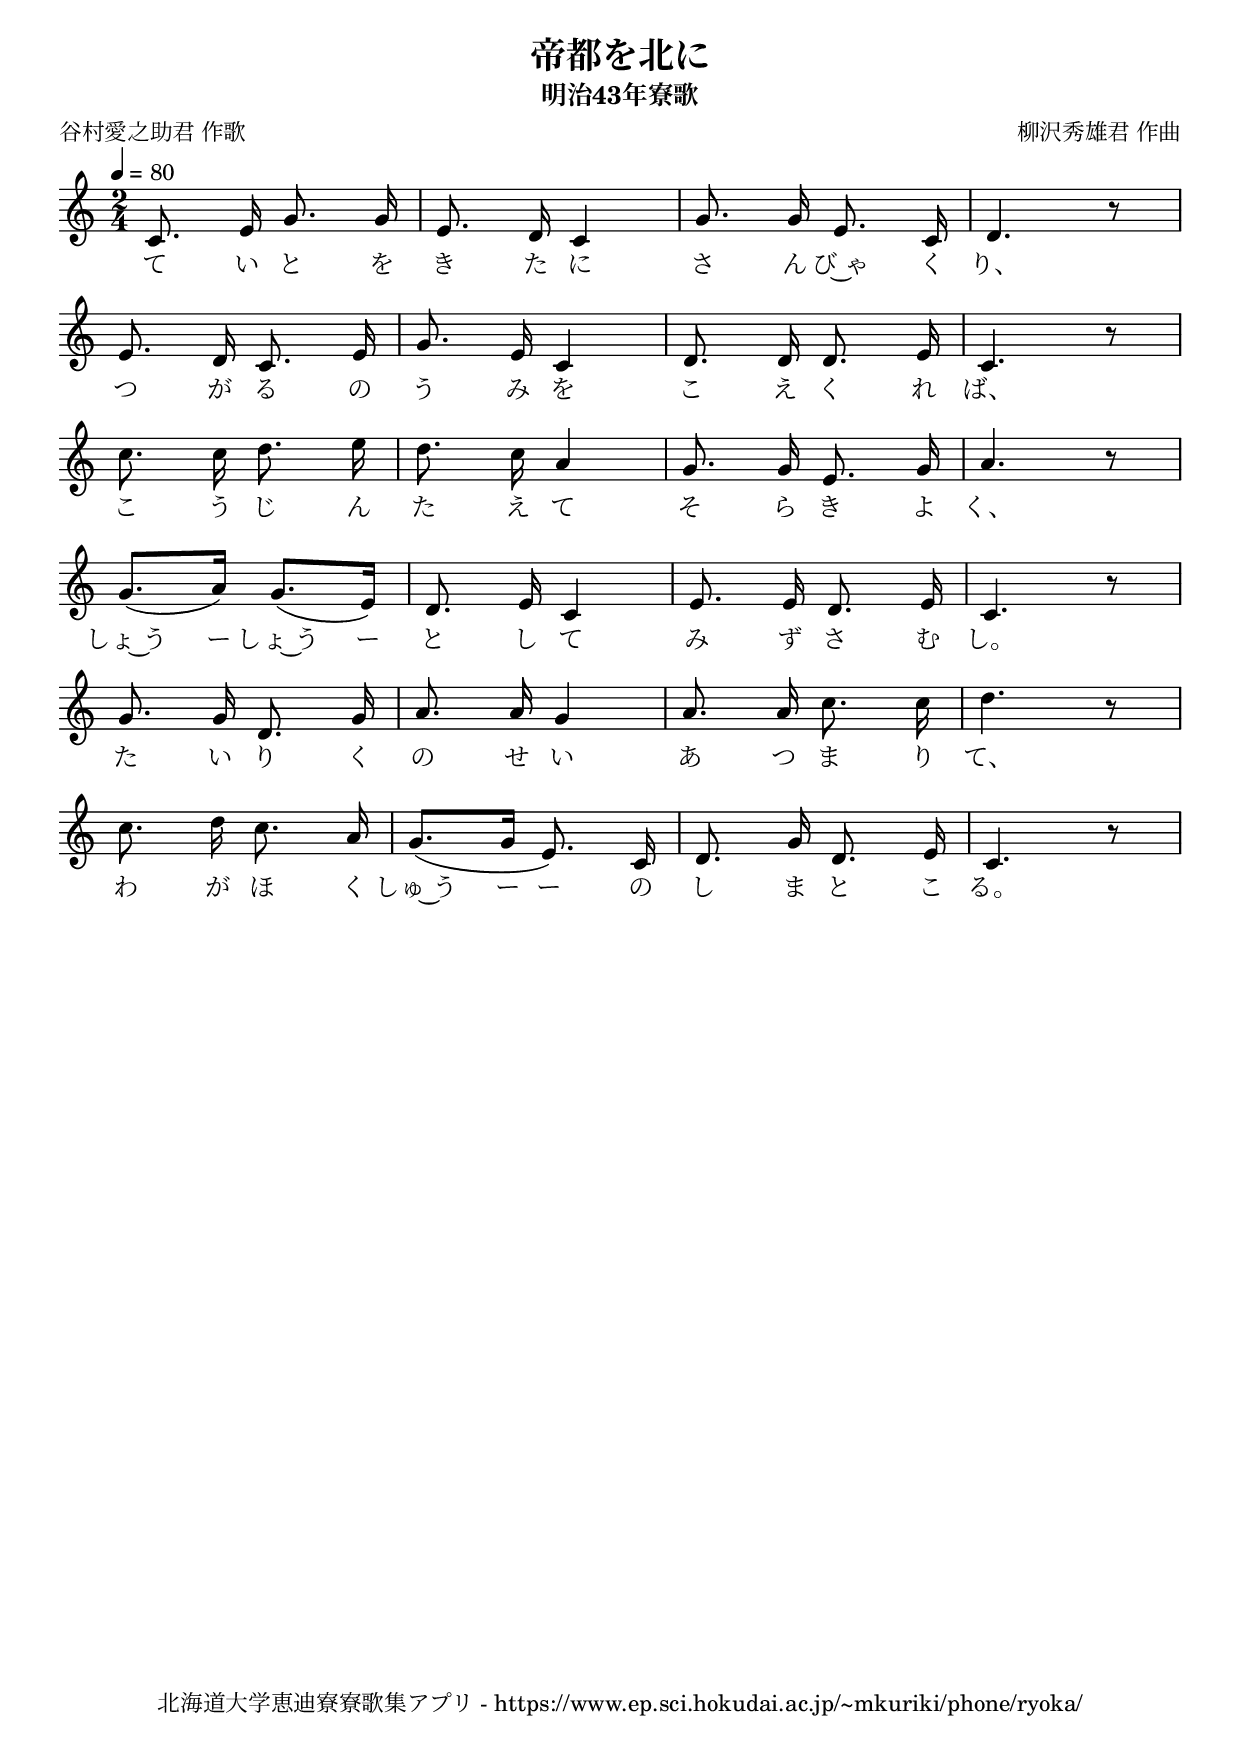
\version "2.18.2"

\paper {indent = 0}

\header {
  title = "帝都を北に"
  subtitle = "明治43年寮歌"
  composer = "柳沢秀雄君 作曲"
  poet = "谷村愛之助君 作歌"
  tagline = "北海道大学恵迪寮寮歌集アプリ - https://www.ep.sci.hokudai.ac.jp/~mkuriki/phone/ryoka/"
}


melody = \relative c'{
  \tempo 4 = 80
  \autoBeamOff
  \numericTimeSignature
  \override BreathingSign.text = \markup { \musicglyph #"scripts.upedaltoe" } % ブレスの記号指定
  \key c \major 
  \time 2/4 
  \set melismaBusyProperties = #'()
  c8. e16 g8. g16 | 
  e8. d16 c4 |
  g'8. g16 e8. c16 |
  d4. r8 | \break
  e8. d16 c8. e16 |
  g8. e16 c4 |
  d8. d16 d8. e16 |
  c4. r8 | \break
  c'8. c16 d8. e16 |
  d8. c16 a4 |
  g8. g16 e8. g16 |
  a4. r8 | \break
  g8. [(a16)] g8. [(e16)] |
  d8. e16 c4 |
  e8. e16 d8. e16 |
  c4. r8 | \break
  g'8. g16 d8. g16 |
  a8. a16 g4 |
  a8. a16 c8. c16 |
  d4. r8 | \break
  c8. d16 c8. a16 |
  g8. ([g16] e8.) c16 |
  d8. g16 d8. e16 |
  c4. r8 | \break
    
}

text = \lyricmode {
  て い と を  き た に さ ん び~ゃ く り、
  つ が る の  う み を こ え  く れ ば、
  こ う じ ん た え  て そ ら き よ く、
  しょ~う ー しょ~う ー と し て み ず さ む  し。
  た い り く の せ い あ つ ま り て、
  わ が ほ く しゅ~う ー ー の し ま と こ る。
}

drum = \drummode{
  
}

\score {
  <<
    % ギターコード
    %{
    \new ChordNames \with {midiInstrument = #"acoustic guitar (nylon)"}{
      \set chordChanges = ##t
      \harmony
    }
    %}
    
    % メロディーライン
    \new Voice = "one"{\melody}
    % 歌詞
    \new Lyrics \lyricsto "one" \text
    % 太鼓
    % \new DrumStaff \with{
    %   \remove "Time_signature_engraver"
    %   drumStyleTable = #percussion-style
    %   \override StaffSymbol.line-count = #1
    %   \hide Stem
    % }
    % \drum
  >>
  
\midi {}
\layout {
  \context {
    \Score
    \remove "Bar_number_engraver"
  }
}

}


